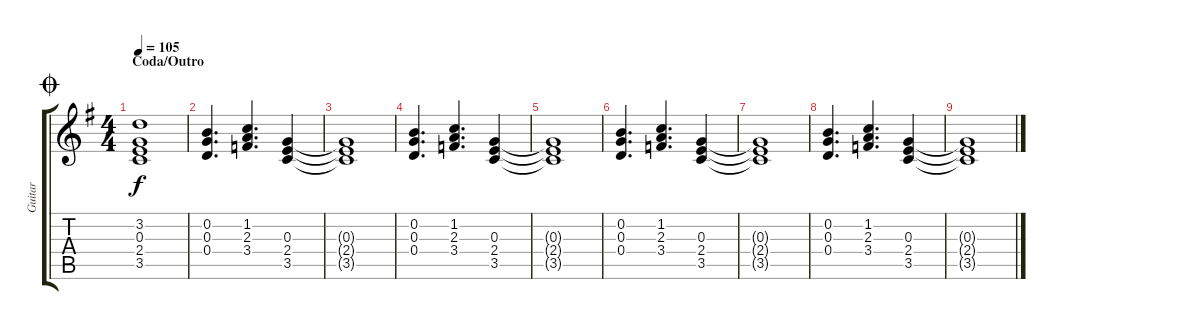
\track ("Guitar" "Guitar") {instrument electricguitarclean}
\staff {score tabs}
\tuning (E4 B3 G3 D3 A2 E2) {hide}
\ts (4 4)
\section ("" "Coda/Outro")
\jump coda
\tempo 105
\clef g2
\ks g
(3.2 0.3 2.4 3.5).1{dy f} |
(0.2 0.3 0.4).4{d} (1.2 2.3 3.4).4{d} (0.3 2.4 3.5).4 |
(0.3{t} 2.4{t} 3.5{t}).1 |
(0.2 0.3 0.4).4{d} (1.2 2.3 3.4).4{d} (0.3 2.4 3.5).4 |
(0.3{t} 2.4{t} 3.5{t}).1 |
(0.2 0.3 0.4).4{d} (1.2 2.3 3.4).4{d} (0.3 2.4 3.5).4 |
(0.3{t} 2.4{t} 3.5{t}).1 |
(0.2 0.3 0.4).4{d} (1.2 2.3 3.4).4{d} (0.3 2.4 3.5).4 |
(0.3{t} 2.4{t} 3.5{t}).1
